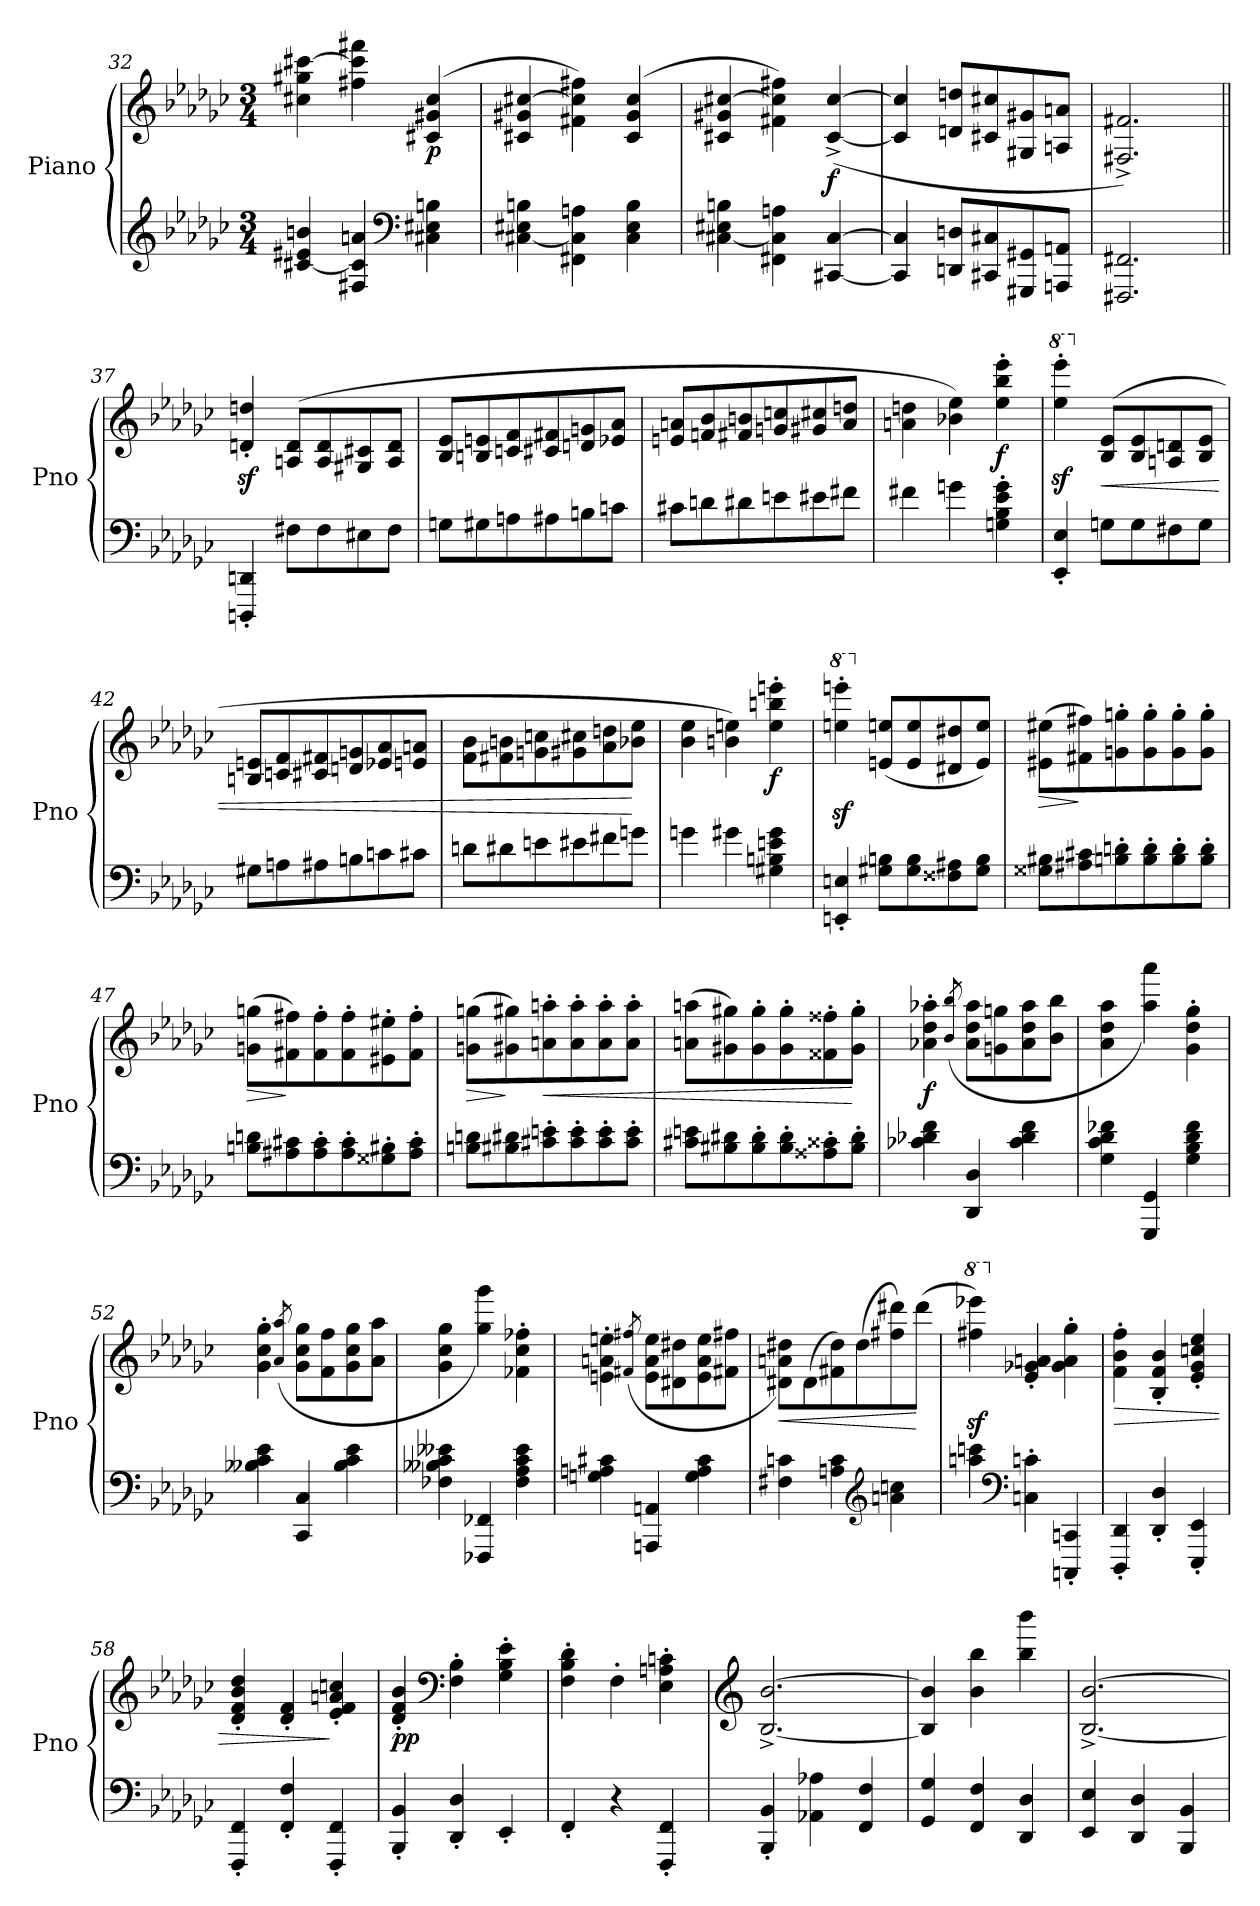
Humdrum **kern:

**kern	**kern	**dynam
*part1	*part1	*part1
*staff2	*staff1	*staff1/2
*I"Piano	*	*
*I'Pno	*	*
*clefG2	*clefG2	*
*k[b-e-a-d-g-c-]	*k[b-e-a-d-g-c-]	*
*M3/4	*M3/4	*
=32	=32	=32
[4c#X/ 4e#X/ 4bn/	4cc#X\ 4gg#X\ [4ccc#X\	.
4F#X/ 4c#/] 4an/	4ff#X\ 4ccc#\] 4fff#X\	.
*clefF4	*	*
!	!	!LO:DY:b
4C#X\ 4E#X\ 4Bn\	(>4c#X/ 4g#X/ 4cc#/	p
=33	=33	=33
[4C#X\ 4E#X\ 4Bn\	4c#X/ 4g#X/ [4cc#X/	.
4FF#X\ 4C#\] 4An\	4f#X\ 4cc#\] 4ff#X\)	.
4C#\ 4E#\ 4B\	(>4c#/ 4g#/ 4cc#/	.
=34	=34	=34
[4C#X\ 4E#X\ 4Bn\	4c#X/ 4g#X/ [4cc#X/	.
4FF#X\ 4C#\] 4An\	4f#X\ 4cc#\] 4ff#X\)	.
!	!	!LO:DY:b
[4CC#X/ [4C#/	(>[4c#/^ [4cc#/^	f
!!LO:LB:g=z
=35	=35	=35
4CC#/] 4C#/]	4c#/] 4cc#/]	.
8DDn/ 8Dn/L	8dn/ 8ddn/L	.
8CC#X/ 8C#X/	8c#X/ 8cc#X/	.
8GGG#X/ 8GG#X/	8G#X/ 8g#X/	.
8AAAn/ 8AAn/J	8An/ 8an/J	.
!!LO:LB:g=z
=36	=36	=36
2.FFF#X/ 2.FF#X/	2.F#X/^ 2.f#X/^)	.
=37||	=37||	=37||
4DDDn/' 4DDn/'	4dn/z<' 4ddn/z<'	.
8F#X\L	(>8An/ 8d/L	.
8F#\	8A/ 8d/	.
8E#X\	8G#X/ 8c#X/	.
8F#\J	8A/ 8d/J	.
=38	=38	=38
8Gn\L	8B-/ 8e-/L	.
8G#X\	8Bn/ 8en/	.
8An\	8cn/ 8f/	.
8A#X\	8c#X/ 8f#X/	.
8Bn\	8dn/ 8gn/	.
8cn\J	8e-X/ 8a-/J	.
=39	=39	=39
8c#X\L	8en/ 8an/L	.
8dn\	8fn/ 8b-/	.
8d#X\	8f#X/ 8bn/	.
8en\	8gn/ 8ccn/	.
8e#X\	8g#X/ 8cc#X/	.
8f#X\J	8a/ 8ddn/J	.
!!LO:LB:g=z
=40	=40	=40
4f#X\	4an\ 4ddn\	.
4gn\	4b-X\ 4ee-\)	.
!	!	!LO:DY:b
4Gn\' 4B-\' 4e-\' 4g\'	4ee-\' 4bb-\' 4eee-\'	f
!!LO:LB:g=z
=41	=41	=41
*	*8va	*
4EE-/' 4E-/'	4eee-\z<' 4eeee-\z<'	.
*	*X8va	*
!	!	!LO:HP:b
8Gn\L	(>8B-/ 8e-/L	<
8G\	8B-/ 8e-/	.
8F#X\	8An/ 8dn/	.
8G\J	8B-/ 8e-/J	.
=42	=42	=42
8G#X\L	8Bn/ 8en/L	.
8An\	8cn/ 8f/	.
8A#X\	8c#X/ 8f#X/	.
8Bn\	8dn/ 8gn/	.
8cn\	8e-X/ 8a-/	.
8c#X\J	8en/ 8an/J	.
=43	=43	=43
8dn\L	8f\ 8b-\L	.
8d#X\	8f#X\ 8bn\	.
8en\	8gn\ 8ccn\	.
8e#X\	8g#X\ 8cc#X\	.
8f#X\	8a-\ 8ddn\	.
8gn\J	8b-X\ 8ee-\J	[
=44	=44	=44
4gn\	4b-\ 4ee-\	.
4g#X\	4bn\ 4een\)	.
!	!	!LO:DY:b
4G#X\ 4Bn\ 4en\ 4g#\	4ee\' 4bbn\' 4eeen\'	f
!!LO:PB:g=z
=45	=45	=45
*	*8va	*
4EEn/' 4En/'	4eeen\z<' 4eeeen\z<'	.
*	*X8va	*
8G#X\ 8Bn\L	(<8en/ 8een/L	.
8G#\ 8B\	8e/ 8ee/	.
8F##X\ 8A#X\	8d#X/ 8dd#X/	.
8G#\ 8B\J	8e/ 8ee/J)	.
!!LO:PB:g=z
=46	=46	=46
!	!	!LO:HP:b
8G##X\ 8B#X\L	(>8e#X\ 8ee#X\L	>
8A#X\ 8c#X\	8f#X\ 8ff#X\)	]
8Bn\' 8dn\'	8gn\' 8ggn\'	.
8B\' 8d\'	8g\' 8gg\'	.
8B\' 8d\'	8g\' 8gg\'	.
8B\' 8d\'J	8g\' 8gg\'J	.
=47	=47	=47
!	!	!LO:HP:b
8Bn\ 8dn\L	(>8gn\ 8ggn\L	>
8A#X\ 8c#X\	8f#X\ 8ff#X\)	]
8A#\' 8c#\'	8f#\' 8ff#\'	.
8A#\' 8c#\'	8f#\' 8ff#\'	.
8G##X\' 8B#X\'	8e#X\' 8ee#X\'	.
8A#\' 8c#\'J	8f#\' 8ff#\'J	.
=48	=48	=48
!	!	!LO:HP:b
8Bn\ 8dn\L	(>8gn\ 8ggn\L	>
8B#X\ 8d#X\	8g#X\ 8gg#X\)	]
!	!	!LO:HP:b
8c#X\' 8en\'	8an\' 8aan\'	<
8c#\' 8e\'	8a\' 8aa\'	.
8c#\' 8e\'	8a\' 8aa\'	.
8c#\' 8e\'J	8a\' 8aa\'J	.
!!LO:LB:g=z
=49	=49	=49
8c#X\ 8en\L	(>8an\ 8aan\L	.
8B#X\ 8d#X\	8g#X\ 8gg#X\)	.
8B#\' 8d#\'	8g#\' 8gg#\'	.
8B#\' 8d#\'	8g#\' 8gg#\'	.
8A##X\' 8c##X\'	8f##X\' 8ff##X\'	.
8B#\' 8d#\'J	8g#\' 8gg#\'J	[
!!LO:LB:g=z
=50	=50	=50
!	!	!LO:DY:b
4c-X\ 4d-X\ 4f\	4a-X\' 4dd-\' 4aa-X\'	f
.	(>8qb-/ 8qbb-/	.
4DD-/ 4D-/	8a-\ 8dd-\ 8aa-\L	.
.	8gn\ 8ggn\	.
4c-\ 4d-\ 4f\	8a-\ 8dd-\ 8aa-\	.
.	8b-\ 8bb-\J	.
=51	=51	=51
4G-\ 4c-\ 4d-\ 4f-X\	4a-\ 4dd-\ 4aa-\	.
4GGG-/ 4GG-/	4aa-\ 4aaa-\)	.
4G-\ 4B-\ 4d-\ 4f-\	4g-\' 4dd-\' 4gg-\'	.
=52	=52	=52
4B--X\ 4c-\ 4e-\	4g-\' 4cc-\' 4gg-\'	.
.	(>8qa-/ 8qaa-/	.
4CC-/ 4C-/	8g-\ 8cc-\ 8gg-\L	.
.	8f\ 8ff\	.
4B--\ 4c-\ 4e-\	8g-\ 8cc-\ 8gg-\	.
.	8a-\ 8aa-\J	.
=53	=53	=53
4F-X\ 4B--X\ 4c-\ 4e--X\	4g-\ 4cc-\ 4gg-\	.
4FFF-X/ 4FF-X/	4gg-\ 4ggg-\)	.
4F-\ 4A-\ 4c-\ 4e--\	4f-X\' 4cc-\' 4ff-X\'	.
=54	=54	=54
4Gn\ 4An\ 4c#X\	4en\' 4an\' 4een\'	.
.	(>8qf#X/ 8qff#X/	.
4AAAn/ 4AAn/	8e\ 8a\ 8ee\L	.
.	8d#X\ 8dd#X\	.
4G\ 4A\ 4c#\	8e\ 8a\ 8ee\	.
.	8f#\ 8ff#\J	.
!!LO:PB:g=z
=55	=55	=55
!	!	!LO:HP:b
4F#X\ 4cn\	8d#X\ 8an\ 8dd#X\L)	<
.	(>8d#\	.
4An\ 4c\	8f#X\ 8dd#\)	.
.	(>8dd#\	.
*clefG2	*	*
4an\ 4ccn\	8ff#X\ 8ddd#X\)	.
.	(>8ddd#\J	[
=56	=56	=56
*	*8va	*
4aan\ 4cccn\	4fff#X\z< 4eeee-X\z<)	.
*clefF4	*	*
*	*X8va	*
4Cn\' 4cn\'	4e-/' 4g-X/' 4an/'	.
4CCCn/' 4CCn/'	4g-\' 4a\' 4gg-\'	.
=57	=57	=57
!	!	!LO:HP:b
4DDD-/' 4DD-/'	4f\' 4b-\' 4ff\'	>
4DD-/' 4D-/'	4B-/' 4f/' 4b-/'	.
4EEE-/' 4EE-/'	4e-/' 4g-/' 4ccn/' 4ee-/'	.
=58	=58	=58
4FFF/' 4FF/'	4d-/' 4f/' 4b-/' 4dd-/'	.
4FF/' 4F/'	4d-/' 4f/'	.
4FFF/' 4FF/'	4e-/' 4f/' 4an/' 4ccn/'	]
=59	=59	=59
!	!	!LO:DY:b
4BBB-/' 4BB-/'	4d-/' 4f/' 4b-/'	pp
*	*clefF4	*
4DD-/' 4D-/'	4F\' 4B-\'	.
4EE-'/	4G-\' 4B-\' 4e-\'	.
=60	=60	=60
4FF'/	4F\' 4B-\' 4d-\'	.
4r	4F'\	.
4FFF/' 4FF/'	4E-\' 4An\' 4cn\'	.
!!LO:LB:g=z
=61	=61	=61
*	*clefG2	*
4BBB-/' 4BB-/'	[2.B-/^ [2.b-/^	.
4AA-X\ 4A-X\	.	.
4FF/ 4F/	.	.
!!LO:LB:g=z
=62	=62	=62
4GG-/ 4G-/	4B-/] 4b-/]	.
4FF/ 4F/	4b-\ 4bb-\	.
4DD-/ 4D-/	4bb-\ 4bbb-\	.
=63	=63	=63
4EE-/ 4E-/	[2.B-/^ [2.b-/^	.
4DD-/ 4D-/	.	.
4BBB-/ 4BB-/	.	.
=	=	=
*-	*-	*-
